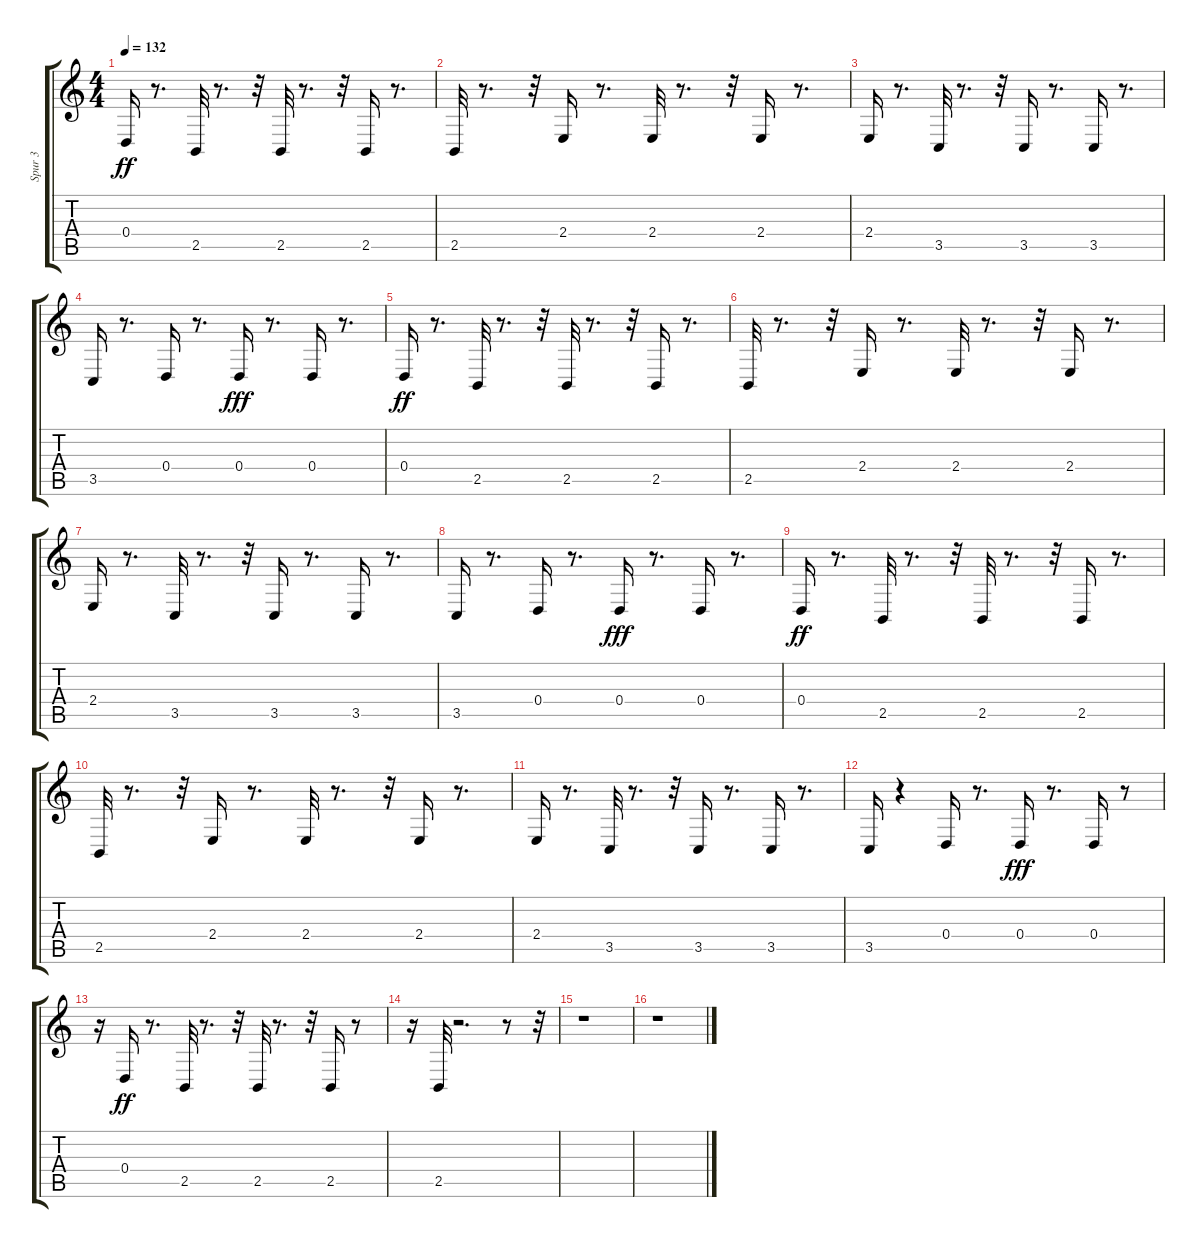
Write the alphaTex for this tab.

\track ("Spur 3" "Spur 3") {instrument percussiveorgan}
\staff {score tabs}
\tuning (E4 B3 G3 D3 A2 E2) {hide}
\ts (4 4)
\tempo 132
\clef g2
\ks c
0.4.16{dy ff} r.8{d} 2.5.32 r.8{d} r.32 2.5.32 r.8{d} r.32 2.5.16 r.8{d} |
2.5.32 r.8{d} r.32 2.4.16 r.8{d} 2.4.32 r.8{d} r.32 2.4.16 r.8{d} |
2.4.16 r.8{d} 3.5.32 r.8{d} r.32 3.5.16 r.8{d} 3.5.16 r.8{d} |
3.5.16 r.8{d} 0.4.16 r.8{d} 0.4.16{dy fff} r.8{d} 0.4.16 r.8{d} |
0.4.16{dy ff} r.8{d} 2.5.32 r.8{d} r.32 2.5.32 r.8{d} r.32 2.5.16 r.8{d} |
2.5.32 r.8{d} r.32 2.4.16 r.8{d} 2.4.32 r.8{d} r.32 2.4.16 r.8{d} |
2.4.16 r.8{d} 3.5.32 r.8{d} r.32 3.5.16 r.8{d} 3.5.16 r.8{d} |
3.5.16 r.8{d} 0.4.16 r.8{d} 0.4.16{dy fff} r.8{d} 0.4.16 r.8{d} |
0.4.16{dy ff} r.8{d} 2.5.32 r.8{d} r.32 2.5.32 r.8{d} r.32 2.5.16 r.8{d} |
2.5.32 r.8{d} r.32 2.4.16 r.8{d} 2.4.32 r.8{d} r.32 2.4.16 r.8{d} |
2.4.16 r.8{d} 3.5.32 r.8{d} r.32 3.5.16 r.8{d} 3.5.16 r.8{d} |
3.5.16 r.4 0.4.16 r.8{d} 0.4.16{dy fff} r.8{d} 0.4.16 r.8 |
r.16 0.4.16{dy ff} r.8{d} 2.5.32 r.8{d} r.32 2.5.32 r.8{d} r.32 2.5.16 r.8 |
r.16 2.5.32 r.2{d} r.8 r.32 |
r.1 |
r.1
